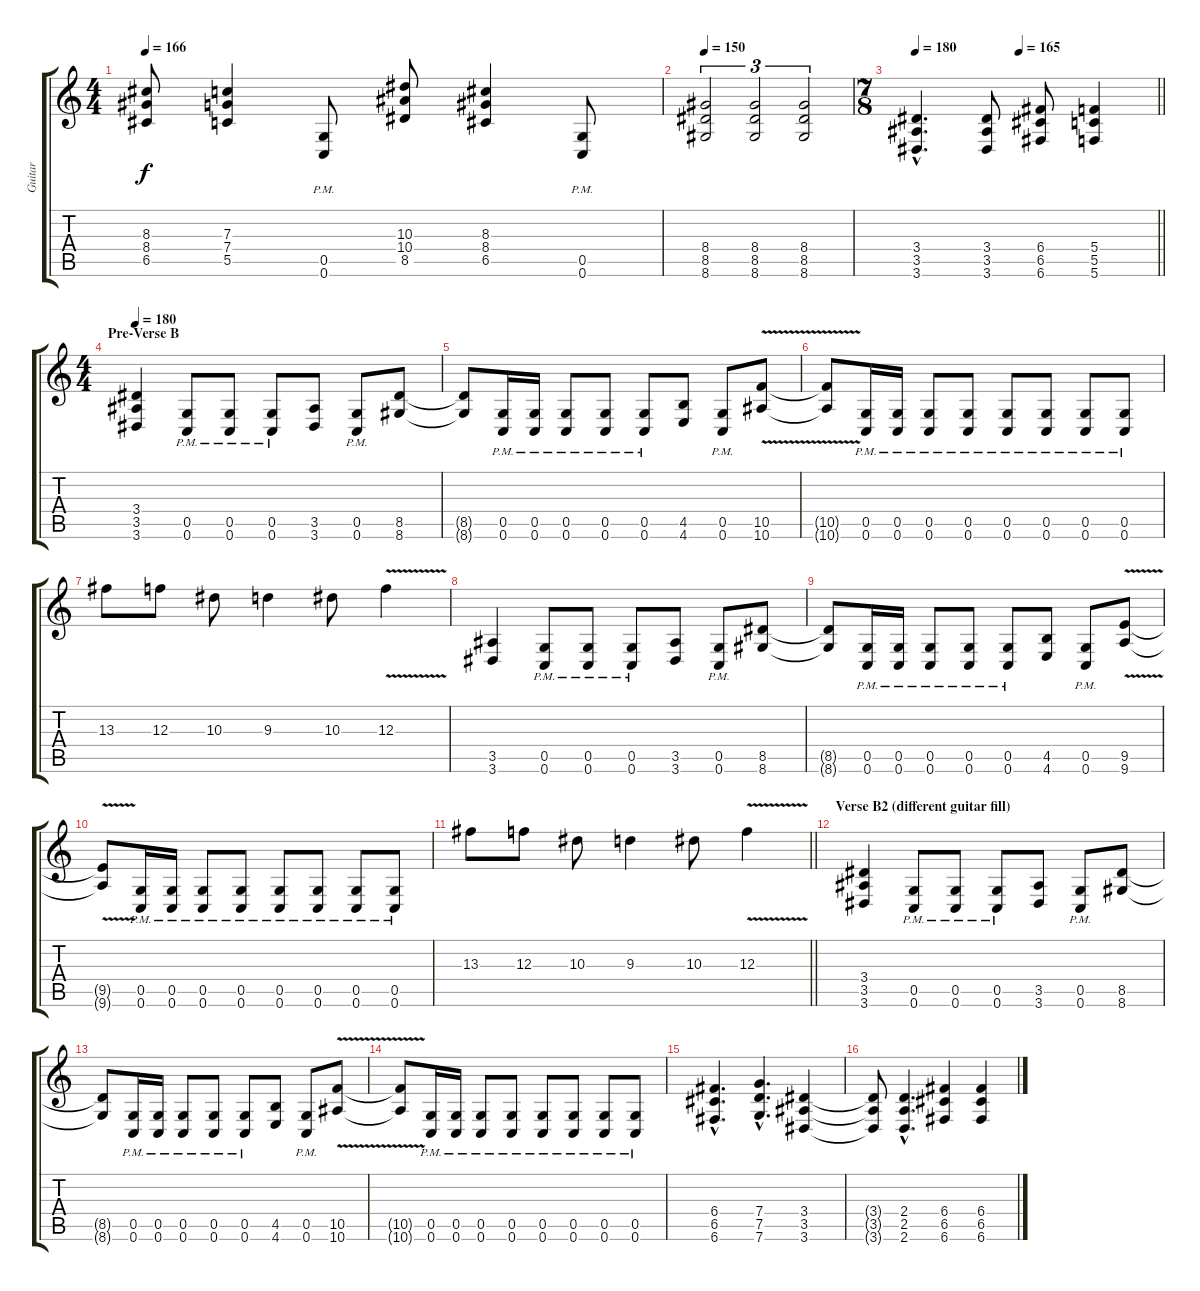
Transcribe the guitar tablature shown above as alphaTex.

\track ("Guitar" "Guitar") {instrument distortionguitar}
\staff {score tabs}
\tuning (D4 A3 F3 C3 G2 C2) {hide}
\ts (4 4)
\tempo 166
\clef g2
\ks c
(8.3 8.4 6.5).8{dy f} (7.3 7.4 5.5).4 (0.5{pm} 0.6{pm}).8 (10.3 10.4 8.5).8 (8.3 8.4 6.5).4 (0.5{pm} 0.6{pm}).8 |
\tempo 150
(8.4 8.5 8.6).2{tu (3 2)} (8.4 8.5 8.6).2{tu (3 2)} (8.4 8.5 8.6).2{tu (3 2)} |
\ts (7 8)
\tempo 180
\tempo (165 0.42857142857142855)
\barLineRight lightlight
(3.4{hac} 3.5{hac} 3.6{hac}).4{d} (3.4 3.5 3.6).8 (6.4 6.5 6.6).8 (5.4 5.5 5.6).4 |
\ts (4 4)
\section ("" "Pre-Verse B")
\tempo 180
(3.4 3.5 3.6).4 (0.5{pm} 0.6{pm}).8 (0.5{pm} 0.6{pm}).8 (0.5{pm} 0.6{pm}).8 (3.5 3.6).8 (0.5{pm} 0.6{pm}).8 (8.5 8.6).8 |
(8.5{t} 8.6{t}).8 (0.5{pm} 0.6{pm}).16 (0.5{pm} 0.6{pm}).16 (0.5{pm} 0.6{pm}).8 (0.5{pm} 0.6{pm}).8 (0.5{pm} 0.6{pm}).8 (4.5 4.6).8 (0.5{pm} 0.6{pm}).8 (10.5 10.6{v}).8 |
(10.5{t} 10.6{t}).8 (0.5{pm} 0.6{pm}).16 (0.5{pm} 0.6{pm}).16 (0.5{pm} 0.6{pm}).8 (0.5{pm} 0.6{pm}).8 (0.5{pm} 0.6{pm}).8 (0.5{pm} 0.6{pm}).8 (0.5{pm} 0.6{pm}).8 (0.5{pm} 0.6{pm}).8 |
13.3.8 12.3.8 10.3.8 9.3.4 10.3.8 12.3{v}.4 |
(3.5 3.6).4 (0.5{pm} 0.6{pm}).8 (0.5{pm} 0.6{pm}).8 (0.5{pm} 0.6{pm}).8 (3.5 3.6).8 (0.5{pm} 0.6{pm}).8 (8.5 8.6).8 |
(8.5{t} 8.6{t}).8 (0.5{pm} 0.6{pm}).16 (0.5{pm} 0.6{pm}).16 (0.5{pm} 0.6{pm}).8 (0.5{pm} 0.6{pm}).8 (0.5{pm} 0.6{pm}).8 (4.5 4.6).8 (0.5{pm} 0.6{pm}).8 (9.5 9.6{v}).8 |
(9.5{t} 9.6{t}).8 (0.5{pm} 0.6{pm}).16 (0.5{pm} 0.6{pm}).16 (0.5{pm} 0.6{pm}).8 (0.5{pm} 0.6{pm}).8 (0.5{pm} 0.6{pm}).8 (0.5{pm} 0.6{pm}).8 (0.5{pm} 0.6{pm}).8 (0.5{pm} 0.6{pm}).8 |
\barLineRight lightlight
13.3.8 12.3.8 10.3.8 9.3.4 10.3.8 12.3{v}.4 |
\section ("" "Verse B2 (different guitar fill)")
(3.4 3.5 3.6).4 (0.5{pm} 0.6{pm}).8 (0.5{pm} 0.6{pm}).8 (0.5{pm} 0.6{pm}).8 (3.5 3.6).8 (0.5{pm} 0.6{pm}).8 (8.5 8.6).8 |
(8.5{t} 8.6{t}).8 (0.5{pm} 0.6{pm}).16 (0.5{pm} 0.6{pm}).16 (0.5{pm} 0.6{pm}).8 (0.5{pm} 0.6{pm}).8 (0.5{pm} 0.6{pm}).8 (4.5 4.6).8 (0.5{pm} 0.6{pm}).8 (10.5 10.6{v}).8 |
(10.5{t} 10.6{t}).8 (0.5{pm} 0.6{pm}).16 (0.5{pm} 0.6{pm}).16 (0.5{pm} 0.6{pm}).8 (0.5{pm} 0.6{pm}).8 (0.5{pm} 0.6{pm}).8 (0.5{pm} 0.6{pm}).8 (0.5{pm} 0.6{pm}).8 (0.5{pm} 0.6{pm}).8 |
(6.4{hac} 6.5{hac} 6.6{hac}).4{d} (7.4{hac} 7.5{hac} 7.6{hac}).4{d} (3.4 3.5 3.6).4 |
(3.4{t} 3.5{t} 3.6{t}).8 (2.4{hac} 2.5{hac} 2.6{hac}).4{d} (6.4 6.5 6.6).4 (6.4 6.5 6.6).4
